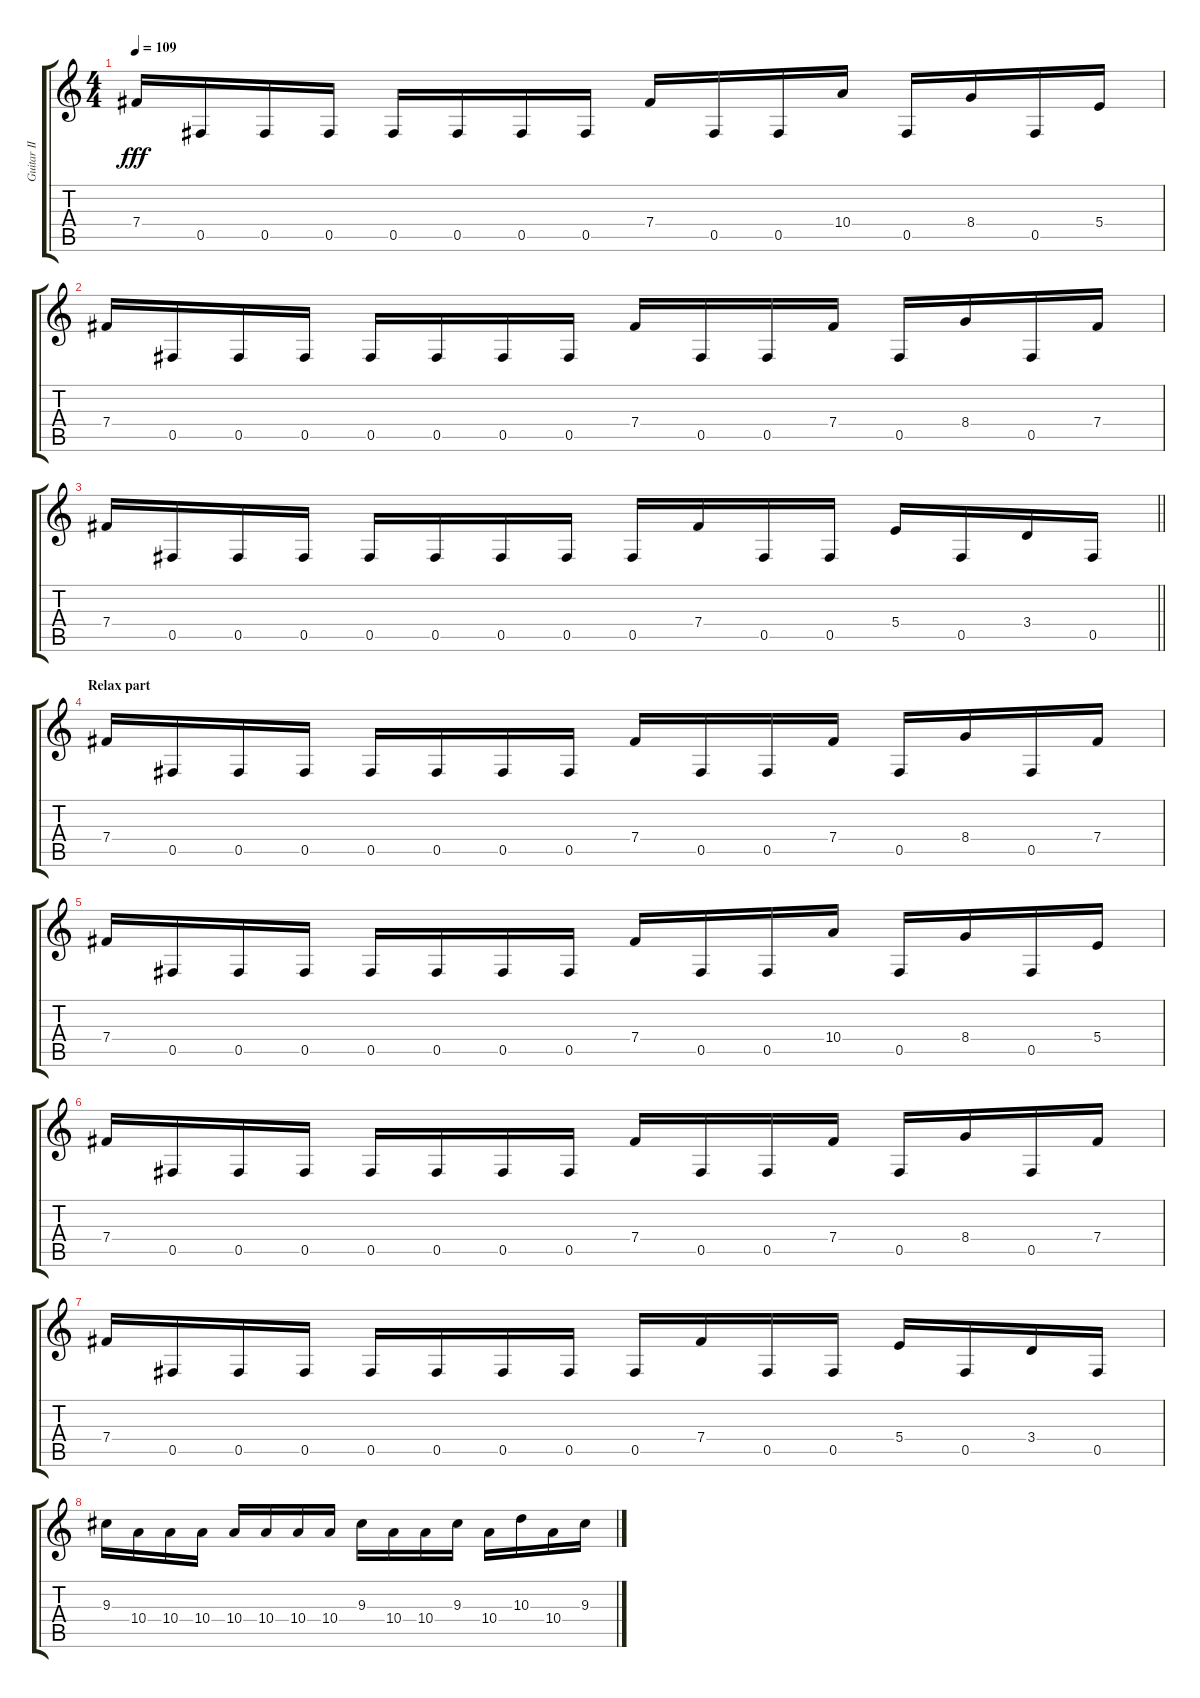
\track ("Guitar II" "Guitar II") {instrument overdrivenguitar}
\staff {score tabs}
\tuning (Db4 Ab3 E3 B2 Gb2 Db2) {hide}
\ts (4 4)
\tempo 109
\clef g2
\ks c
7.4.16{dy fff} 0.5.16 0.5.16 0.5.16 0.5.16 0.5.16 0.5.16 0.5.16 7.4.16 0.5.16 0.5.16 10.4.16 0.5.16 8.4.16 0.5.16 5.4.16 |
7.4.16 0.5.16 0.5.16 0.5.16 0.5.16 0.5.16 0.5.16 0.5.16 7.4.16 0.5.16 0.5.16 7.4.16 0.5.16 8.4.16 0.5.16 7.4.16 |
\barLineRight lightlight
7.4.16 0.5.16 0.5.16 0.5.16 0.5.16 0.5.16 0.5.16 0.5.16 0.5.16 7.4.16 0.5.16 0.5.16 5.4.16 0.5.16 3.4.16 0.5.16 |
\section ("" "Relax part")
7.4.16 0.5.16 0.5.16 0.5.16 0.5.16 0.5.16 0.5.16 0.5.16 7.4.16 0.5.16 0.5.16 7.4.16 0.5.16 8.4.16 0.5.16 7.4.16 |
7.4.16 0.5.16 0.5.16 0.5.16 0.5.16 0.5.16 0.5.16 0.5.16 7.4.16 0.5.16 0.5.16 10.4.16 0.5.16 8.4.16 0.5.16 5.4.16 |
7.4.16 0.5.16 0.5.16 0.5.16 0.5.16 0.5.16 0.5.16 0.5.16 7.4.16 0.5.16 0.5.16 7.4.16 0.5.16 8.4.16 0.5.16 7.4.16 |
7.4.16 0.5.16 0.5.16 0.5.16 0.5.16 0.5.16 0.5.16 0.5.16 0.5.16 7.4.16 0.5.16 0.5.16 5.4.16 0.5.16 3.4.16 0.5.16 |
9.3.16 10.4.16 10.4.16 10.4.16 10.4.16 10.4.16 10.4.16 10.4.16 9.3.16 10.4.16 10.4.16 9.3.16 10.4.16 10.3.16 10.4.16 9.3.16
